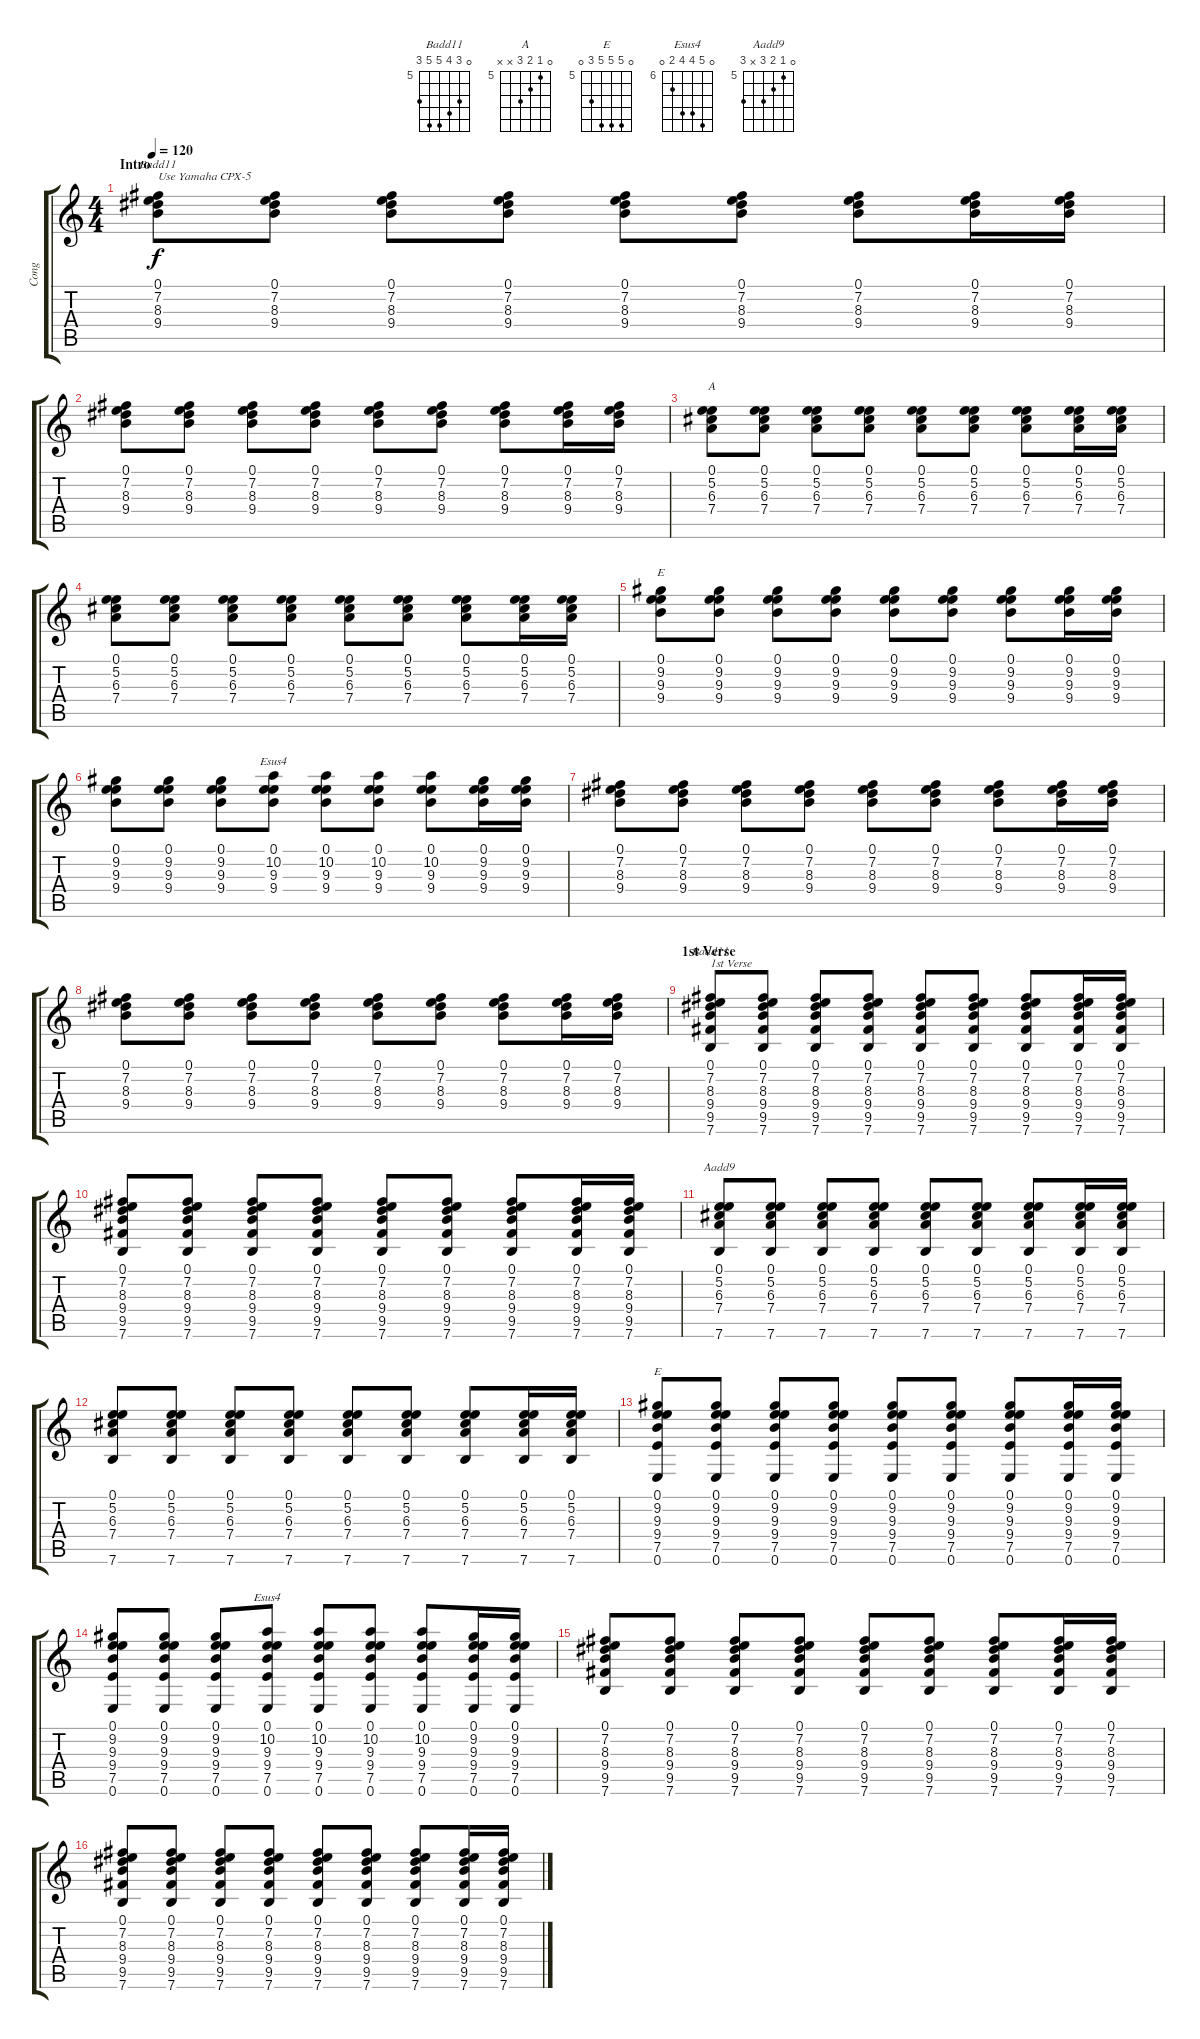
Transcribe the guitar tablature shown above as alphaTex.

\track ("Cong" "Cong") {instrument acousticguitarsteel}
\staff {score tabs}
\tuning (E4 B3 G3 D3 A2 E2) {hide}
\chord ("Badd11" 0 7 8 9 x x) {firstfret 7}
\chord ("A" 0 5 6 7 x x) {firstfret 5}
\chord ("E" 0 9 9 9 x x) {firstfret 9}
\chord ("Esus4" 0 10 9 9 x x) {firstfret 9}
\chord ("Badd11" 0 7 8 9 9 7) {firstfret 5}
\chord ("Aadd9" 0 5 6 7 x 7) {firstfret 5}
\chord ("E" 0 9 9 9 7 0) {firstfret 5}
\chord ("Esus4" 0 10 9 9 7 0) {firstfret 6}
\ts (4 4)
\section ("" "Intro")
\tempo 120
\tempo 100
\tempo 120
\clef g2
\ks c
(0.1 7.2 8.3 9.4).8{ch "Badd11" txt "Use Yamaha CPX-5" dy f instrument acousticguitarsteel} (0.1 7.2 8.3 9.4).8 (0.1 7.2 8.3 9.4).8 (0.1 7.2 8.3 9.4).8 (0.1 7.2 8.3 9.4).8 (0.1 7.2 8.3 9.4).8 (0.1 7.2 8.3 9.4).8 (0.1 7.2 8.3 9.4).16 (0.1 7.2 8.3 9.4).16 |
(0.1 7.2 8.3 9.4).8 (0.1 7.2 8.3 9.4).8 (0.1 7.2 8.3 9.4).8 (0.1 7.2 8.3 9.4).8 (0.1 7.2 8.3 9.4).8 (0.1 7.2 8.3 9.4).8 (0.1 7.2 8.3 9.4).8 (0.1 7.2 8.3 9.4).16 (0.1 7.2 8.3 9.4).16 |
(0.1 5.2 6.3 7.4).8{ch "A"} (0.1 5.2 6.3 7.4).8 (0.1 5.2 6.3 7.4).8 (0.1 5.2 6.3 7.4).8 (0.1 5.2 6.3 7.4).8 (0.1 5.2 6.3 7.4).8 (0.1 5.2 6.3 7.4).8 (0.1 5.2 6.3 7.4).16 (0.1 5.2 6.3 7.4).16 |
(0.1 5.2 6.3 7.4).8 (0.1 5.2 6.3 7.4).8 (0.1 5.2 6.3 7.4).8 (0.1 5.2 6.3 7.4).8 (0.1 5.2 6.3 7.4).8 (0.1 5.2 6.3 7.4).8 (0.1 5.2 6.3 7.4).8 (0.1 5.2 6.3 7.4).16 (0.1 5.2 6.3 7.4).16 |
(0.1 9.2 9.3 9.4).8{ch "E"} (0.1 9.2 9.3 9.4).8 (0.1 9.2 9.3 9.4).8 (0.1 9.2 9.3 9.4).8 (0.1 9.2 9.3 9.4).8 (0.1 9.2 9.3 9.4).8 (0.1 9.2 9.3 9.4).8 (0.1 9.2 9.3 9.4).16 (0.1 9.2 9.3 9.4).16 |
(0.1 9.2 9.3 9.4).8 (0.1 9.2 9.3 9.4).8 (0.1 9.2 9.3 9.4).8 (0.1 10.2 9.3 9.4).8{ch "Esus4"} (0.1 10.2 9.3 9.4).8 (0.1 10.2 9.3 9.4).8 (0.1 10.2 9.3 9.4).8 (0.1 9.2 9.3 9.4).16 (0.1 9.2 9.3 9.4).16 |
(0.1 7.2 8.3 9.4).8 (0.1 7.2 8.3 9.4).8 (0.1 7.2 8.3 9.4).8 (0.1 7.2 8.3 9.4).8 (0.1 7.2 8.3 9.4).8 (0.1 7.2 8.3 9.4).8 (0.1 7.2 8.3 9.4).8 (0.1 7.2 8.3 9.4).16 (0.1 7.2 8.3 9.4).16 |
(0.1 7.2 8.3 9.4).8 (0.1 7.2 8.3 9.4).8 (0.1 7.2 8.3 9.4).8 (0.1 7.2 8.3 9.4).8 (0.1 7.2 8.3 9.4).8 (0.1 7.2 8.3 9.4).8 (0.1 7.2 8.3 9.4).8 (0.1 7.2 8.3 9.4).16 (0.1 7.2 8.3 9.4).16 |
\section ("" "1st Verse")
(0.1 7.2 8.3 9.4 9.5 7.6).8{ch "Badd11" txt "1st Verse"} (0.1 7.2 8.3 9.4 9.5 7.6).8 (0.1 7.2 8.3 9.4 9.5 7.6).8 (0.1 7.2 8.3 9.4 9.5 7.6).8 (0.1 7.2 8.3 9.4 9.5 7.6).8 (0.1 7.2 8.3 9.4 9.5 7.6).8 (0.1 7.2 8.3 9.4 9.5 7.6).8 (0.1 7.2 8.3 9.4 9.5 7.6).16 (0.1 7.2 8.3 9.4 9.5 7.6).16 |
(0.1 7.2 8.3 9.4 9.5 7.6).8 (0.1 7.2 8.3 9.4 9.5 7.6).8 (0.1 7.2 8.3 9.4 9.5 7.6).8 (0.1 7.2 8.3 9.4 9.5 7.6).8 (0.1 7.2 8.3 9.4 9.5 7.6).8 (0.1 7.2 8.3 9.4 9.5 7.6).8 (0.1 7.2 8.3 9.4 9.5 7.6).8 (0.1 7.2 8.3 9.4 9.5 7.6).16 (0.1 7.2 8.3 9.4 9.5 7.6).16 |
(0.1 5.2 6.3 7.4 7.6).8{ch "Aadd9"} (0.1 5.2 6.3 7.4 7.6).8 (0.1 5.2 6.3 7.4 7.6).8 (0.1 5.2 6.3 7.4 7.6).8 (0.1 5.2 6.3 7.4 7.6).8 (0.1 5.2 6.3 7.4 7.6).8 (0.1 5.2 6.3 7.4 7.6).8 (0.1 5.2 6.3 7.4 7.6).16 (0.1 5.2 6.3 7.4 7.6).16 |
(0.1 5.2 6.3 7.4 7.6).8 (0.1 5.2 6.3 7.4 7.6).8 (0.1 5.2 6.3 7.4 7.6).8 (0.1 5.2 6.3 7.4 7.6).8 (0.1 5.2 6.3 7.4 7.6).8 (0.1 5.2 6.3 7.4 7.6).8 (0.1 5.2 6.3 7.4 7.6).8 (0.1 5.2 6.3 7.4 7.6).16 (0.1 5.2 6.3 7.4 7.6).16 |
(0.1 9.2 9.3 9.4 7.5 0.6).8{ch "E"} (0.1 9.2 9.3 9.4 7.5 0.6).8 (0.1 9.2 9.3 9.4 7.5 0.6).8 (0.1 9.2 9.3 9.4 7.5 0.6).8 (0.1 9.2 9.3 9.4 7.5 0.6).8 (0.1 9.2 9.3 9.4 7.5 0.6).8 (0.1 9.2 9.3 9.4 7.5 0.6).8 (0.1 9.2 9.3 9.4 7.5 0.6).16 (0.1 9.2 9.3 9.4 7.5 0.6).16 |
(0.1 9.2 9.3 9.4 7.5 0.6).8 (0.1 9.2 9.3 9.4 7.5 0.6).8 (0.1 9.2 9.3 9.4 7.5 0.6).8 (0.1 10.2 9.3 9.4 7.5 0.6).8{ch "Esus4"} (0.1 10.2 9.3 9.4 7.5 0.6).8 (0.1 10.2 9.3 9.4 7.5 0.6).8 (0.1 10.2 9.3 9.4 7.5 0.6).8 (0.1 9.2 9.3 9.4 7.5 0.6).16 (0.1 9.2 9.3 9.4 7.5 0.6).16 |
(0.1 7.2 8.3 9.4 9.5 7.6).8 (0.1 7.2 8.3 9.4 9.5 7.6).8 (0.1 7.2 8.3 9.4 9.5 7.6).8 (0.1 7.2 8.3 9.4 9.5 7.6).8 (0.1 7.2 8.3 9.4 9.5 7.6).8 (0.1 7.2 8.3 9.4 9.5 7.6).8 (0.1 7.2 8.3 9.4 9.5 7.6).8 (0.1 7.2 8.3 9.4 9.5 7.6).16 (0.1 7.2 8.3 9.4 9.5 7.6).16 |
(0.1 7.2 8.3 9.4 9.5 7.6).8 (0.1 7.2 8.3 9.4 9.5 7.6).8 (0.1 7.2 8.3 9.4 9.5 7.6).8 (0.1 7.2 8.3 9.4 9.5 7.6).8 (0.1 7.2 8.3 9.4 9.5 7.6).8 (0.1 7.2 8.3 9.4 9.5 7.6).8 (0.1 7.2 8.3 9.4 9.5 7.6).8 (0.1 7.2 8.3 9.4 9.5 7.6).16 (0.1 7.2 8.3 9.4 9.5 7.6).16
